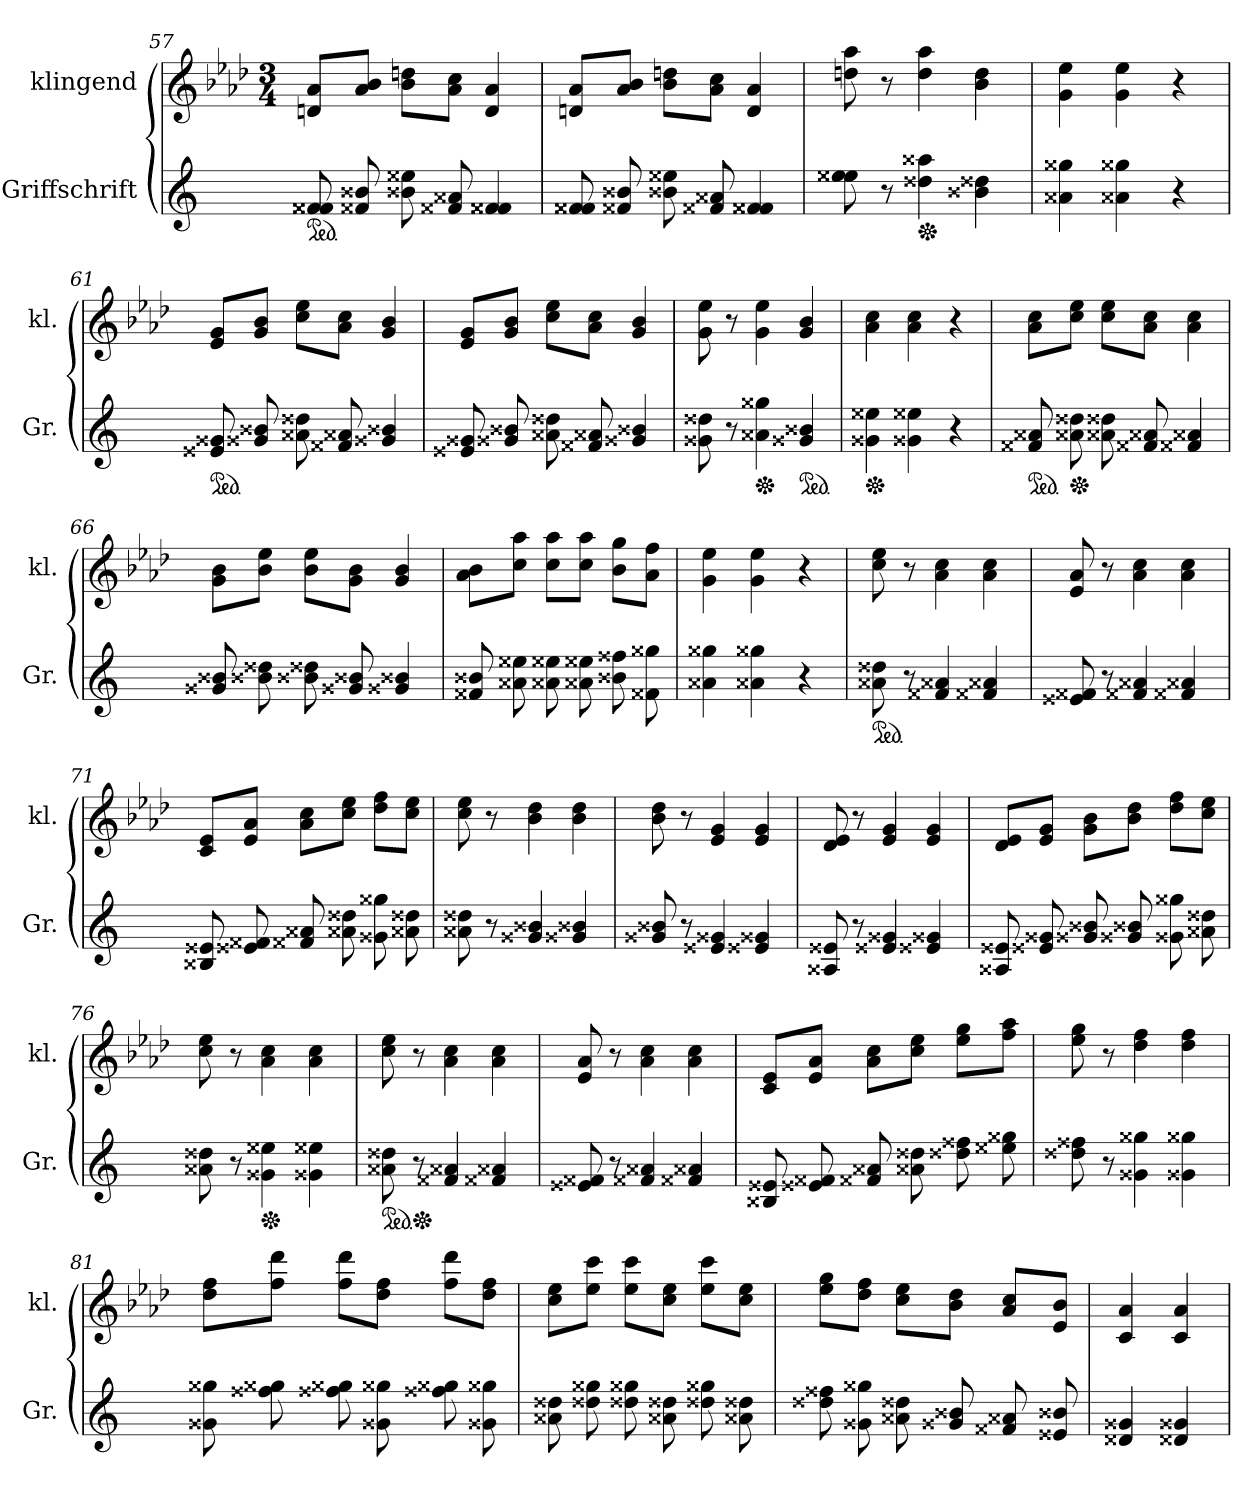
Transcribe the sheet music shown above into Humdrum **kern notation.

**kern	**kern
*part2	*part1
*staff2	*staff1
*I"Griffschrift	*I"klingend
*I'Gr.	*I'kl.
*	*k[b-e-a-d-]
*	*f:
*	*M3/4
*ped	*
=57	=57
8f##Xi 8f##Xi	8d 8a-L
8f##Xi 8b##Xi	8a- 8b-J
8b##Xi 8ee##Xi	8b- 8ddL
8f##Xi 8a##Xi	8a- 8ccJ
4f##Xi 4f##Xi	4a- 4d
=58	=58
8f##Xi 8f##Xi	8a- 8dL
8f##Xi 8b##Xi	8a- 8b-J
8b##Xi 8ee##Xi	8b- 8ddL
8f##Xi 8a##Xi	8a- 8ccJ
4f##Xi 4f##Xi	4d 4a-
=59	=59
8ee##Xi 8ee##Xi	8dd 8aa-
8r	8r
*Xped	*
4dd##Xi 4aa##Xi	4dd 4aa-
4b##Xi 4dd##Xi	4b- 4dd
=60	=60
4a##Xi 4gg##Xi	4g 4ee-
4a##Xi 4gg##Xi	4g 4ee-
4r	4r
=61	=61
*ped	*
8e##Xi 8g##Xi	8e- 8gL
8g##Xi 8b##Xi	8g 8b-J
8a##Xi 8dd##Xi	8cc 8ee-L
8f##Xi 8a##Xi	8a- 8ccJ
4g##Xi 4b##Xi	4g 4b-
=62	=62
8e##Xi 8g##Xi	8e- 8gL
8g##Xi 8b##Xi	8g 8b-J
8a##Xi 8dd##Xi	8cc 8ee-L
8f##Xi 8a##Xi	8a- 8ccJ
4g##Xi 4b##Xi	4g 4b-
=63	=63
8g##Xi 8dd##Xi	8g 8ee-
8r	8r
*Xped	*
4a##Xi 4gg##Xi	4g 4ee-
*ped	*
4g##Xi 4b##Xi	4g 4b-
=64	=64
*Xped	*
4g##Xi 4ee##Xi	4a- 4cc
4g##Xi 4ee##Xi	4a- 4cc
4r	4r
=65	=65
*ped	*
8f##Xi 8a##Xi	8a- 8ccL
*Xped	*
8a##Xi 8dd##Xi	8cc 8ee-J
8a##Xi 8dd##Xi	8cc 8ee-L
8f##Xi 8a##Xi	8a- 8ccJ
4f##Xi 4a##Xi	4a- 4cc
=66	=66
8g##Xi 8b##Xi	8g 8b-L
8b##Xi 8dd##Xi	8b- 8ee-J
8b##Xi 8dd##Xi	8b- 8ee-L
8g##Xi 8b##Xi	8g 8b-J
4g##Xi 4b##Xi	4g 4b-
=67	=67
8f##Xi 8b##Xi	8a- 8b-L
8a##Xi 8ee##Xi	8cc 8aa-J
8a##Xi 8ee##Xi	8cc 8aa-L
8a##Xi 8ee##Xi	8cc 8aa-J
8b##Xi 8ff##Xi	8b- 8ggL
8f##Xi 8gg##Xi	8a- 8ffJ
=68	=68
4a##Xi 4gg##Xi	4g 4ee-
4a##Xi 4gg##Xi	4g 4ee-
4r	4r
=69	=69
*ped	*
8a##Xi 8dd##Xi	8cc 8ee-
8r	8r
4f##Xi 4a##Xi	4a- 4cc
4f##Xi 4a##Xi	4a- 4cc
=70	=70
8e##Xi 8f##Xi	8e- 8a-
8r	8r
4f##Xi 4a##Xi	4a- 4cc
4f##Xi 4a##Xi	4a- 4cc
=71	=71
8B##Xi 8e##Xi	8c 8e-L
8e##Xi 8f##Xi	8e- 8a-J
8f##Xi 8a##Xi	8a- 8ccL
8a##Xi 8dd##Xi	8cc 8ee-J
8g##Xi 8gg##Xi	8dd- 8ffL
8a##Xi 8dd##Xi	8cc 8ee-J
=72	=72
8a##Xi 8dd##Xi	8cc 8ee-
8r	8r
4g##Xi 4b##Xi	4dd- 4b-
4g##Xi 4b##Xi	4dd- 4b-
=73	=73
8g##Xi 8b##Xi	8dd- 8b-
8r	8r
4e##Xi 4g##Xi	4e- 4g
4e##Xi 4g##Xi	4e- 4g
=74	=74
8A##Xi 8e##Xi	8d- 8e-
8r	8r
4e##Xi 4g##Xi	4e- 4g
4e##Xi 4g##Xi	4e- 4g
=75	=75
8A##Xi 8e##Xi	8d- 8e-L
8e##Xi 8g##Xi	8e- 8gJ
8g##Xi 8b##Xi	8g 8b-L
8g##Xi 8b##Xi	8dd- 8b-J
8g##Xi 8gg##Xi	8dd- 8ffL
8a##Xi 8dd##Xi	8cc 8ee-J
=76	=76
8a##Xi 8dd##Xi	8cc 8ee-
8r	8r
*Xped	*
4g##Xi 4ee##Xi	4a- 4cc
4g##Xi 4ee##Xi	4a- 4cc
=77	=77
*ped	*
8a##Xi 8dd##Xi	8cc 8ee-
*Xped	*
8r	8r
4f##Xi 4a##Xi	4a- 4cc
4f##Xi 4a##Xi	4a- 4cc
=78	=78
8e##Xi 8f##Xi	8e- 8a-
8r	8r
4f##Xi 4a##Xi	4a- 4cc
4f##Xi 4a##Xi	4a- 4cc
=79	=79
8B##Xi 8e##Xi	8c 8e-L
8e##Xi 8f##Xi	8e- 8a-J
8f##Xi 8a##Xi	8a- 8ccL
8a##Xi 8dd##Xi	8cc 8ee-J
8dd##Xi 8ff##Xi	8ee- 8ggL
8ee##Xi 8gg##Xi	8aa- 8ffJ
=80	=80
8dd##Xi 8ff##Xi	8ee- 8gg
8r	8r
4g##Xi 4gg##Xi	4dd- 4ff
4g##Xi 4gg##Xi	4dd- 4ff
=81	=81
8g##Xi 8gg##Xi	8dd- 8ffL
8ff##Xi 8gg##Xi	8ddd- 8ffJ
8ff##Xi 8gg##Xi	8ddd- 8ffL
8g##Xi 8gg##Xi	8dd- 8ffJ
8ff##Xi 8gg##Xi	8ddd- 8ffL
8g##Xi 8gg##Xi	8dd- 8ffJ
=82	=82
8a##Xi 8dd##Xi	8cc 8ee-L
8dd##Xi 8gg##Xi	8ee- 8cccJ
8dd##Xi 8gg##Xi	8ee- 8cccL
8a##Xi 8dd##Xi	8cc 8ee-J
8dd##Xi 8gg##Xi	8ee- 8cccL
8a##Xi 8dd##Xi	8cc 8ee-J
=83	=83
8dd##Xi 8ff##Xi	8ee- 8ggL
8g##Xi 8gg##Xi	8dd- 8ffJ
8a##Xi 8dd##Xi	8cc 8ee-L
8g##Xi 8b##Xi	8dd- 8b-J
8f##Xi 8a##Xi	8a- 8ccL
8e##Xi 8b##Xi	8e- 8b-J
=84	=84
4d##Xi 4g##Xi	4c 4a-
4d##Xi 4g##Xi	4c 4a-
=	=
*-	*-
